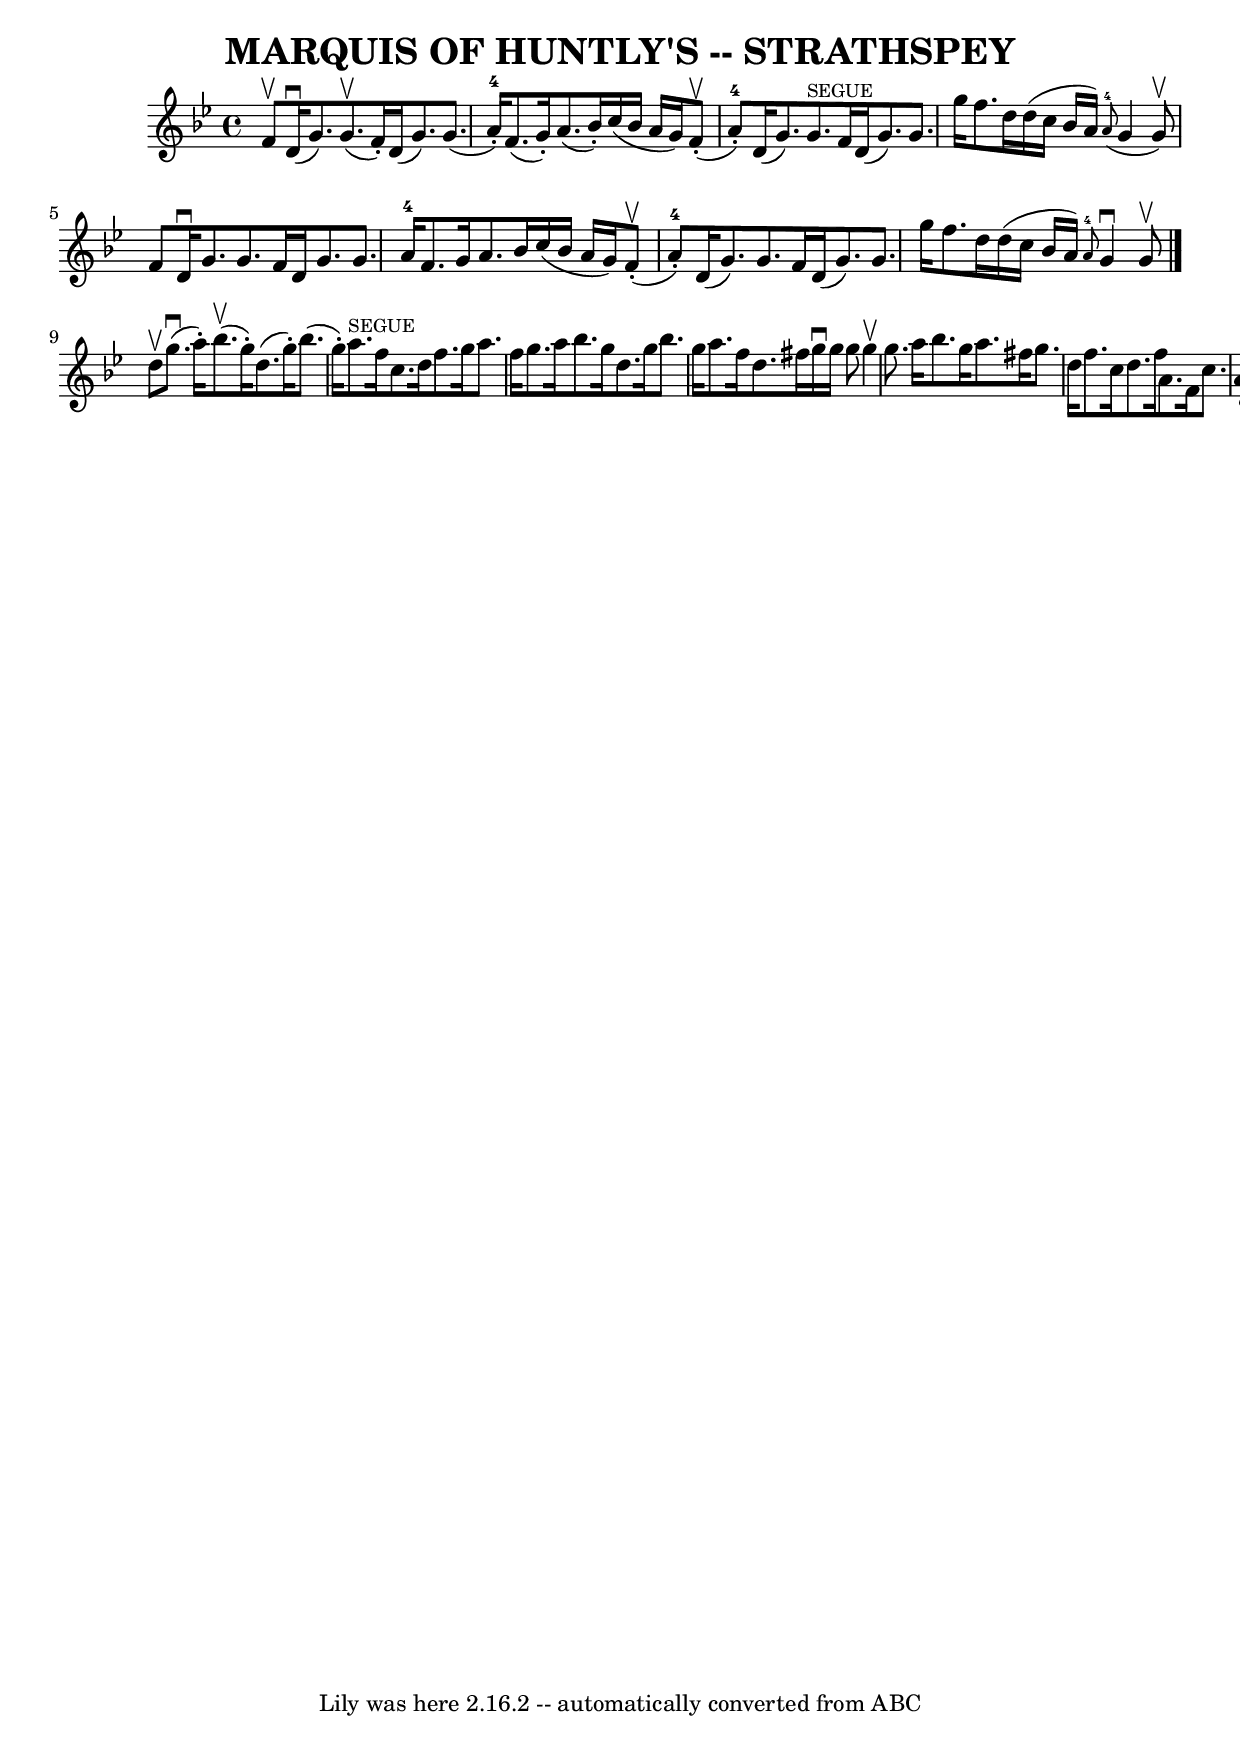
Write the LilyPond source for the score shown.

\version "2.16.2"
\include "Mammoth.ily"
\header {
  %% book = "Ryan's Mammoth Collection of Fiddle Tunes"
  crossRefNumber = "1"
  footnotes = ""
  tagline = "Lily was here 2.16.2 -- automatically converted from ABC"
  title = "MARQUIS OF HUNTLY'S -- STRATHSPEY"

}
voicedefault =  {


  \override Staff.TimeSignature #'style = #'C
  \time 4/4 
  \key g \minor
  f'8^\upbow       |
  d'16 (^\downbow   
  g'8.) g'8. (^\upbow f'16-.) d'16 (g'8.) g'8. (a'16-4-.)   |
  f'8. (g'16-.) a'8. (bes'16-.) c''16 (
  bes'16 a'16 g'16) f'8 (^\upbow-. a'8-4-.)       |
  
  d'16 (g'8.) g'8.^\segue f'16 d'16 (g'8.) g'8. g''16  
  |
  f''8. d''16 d''16 (c''16 bes'16 a'16)   
  \grace { a'8-4(
	 } g'4 g'8^\upbow) f'8    |
  |
  
  d'16^\downbow g'8. g'8. f'16 d'16 g'8. g'8. a'16-4   
  |
  f'8. g'16 a'8. bes'16 c''16 (bes'16 a'16 g'16-) f'8 (^\upbow-. a'8-4-.)       |
  d'16 (g'8.) g'8. 
  f'16 d'16 (g'8.) g'8. g''16    |
  f''8. d''16    
  d''16 (c''16 bes'16 a'16)   \grace { a'8-4 
				     } g'4^\downbow  
  g'8^\upbow   \bar "|." d''8^\upbow       |
  g''8. (^\downbow   
  a''16-.) bes''8. (^\upbow g''16-.) d''8. (g''16-.)   
  bes''8. (g''16-.)   |
  a''8.^\segue f''16 c''8. d''16 
  f''8. g''16 a''8. f''16        |
  g''8. a''16 bes''8. 
  g''16 d''8. g''16 bes''8. g''16    |
  a''8. f''16    
  d''8. fis''16 g''16^\downbow g''16 g''8 g''4^\upbow   |
  
  |
  g''8. a''16 bes''8. g''16 a''8. fis''16 g''8.   
  d''16    |
  f''8. c''16 d''8. f''16 a'8. f'16 c''8.  
  a'16        |
  d'16 (g'8.) g'8. f'16 d'16 (g'8.)  
  g'8. g''16    |
  f''8. d''16 d''16 (c''16 bes'16    
  a'16) \grace { a'8  
	       } g'4^\downbow g'8^\upbow   \bar "|."   

}

\score{
  <<

    \context Staff="default"
    {
      \voicedefault 
      
    }

  >>
  \layout {
    
  }
  \midi {
  }

}
